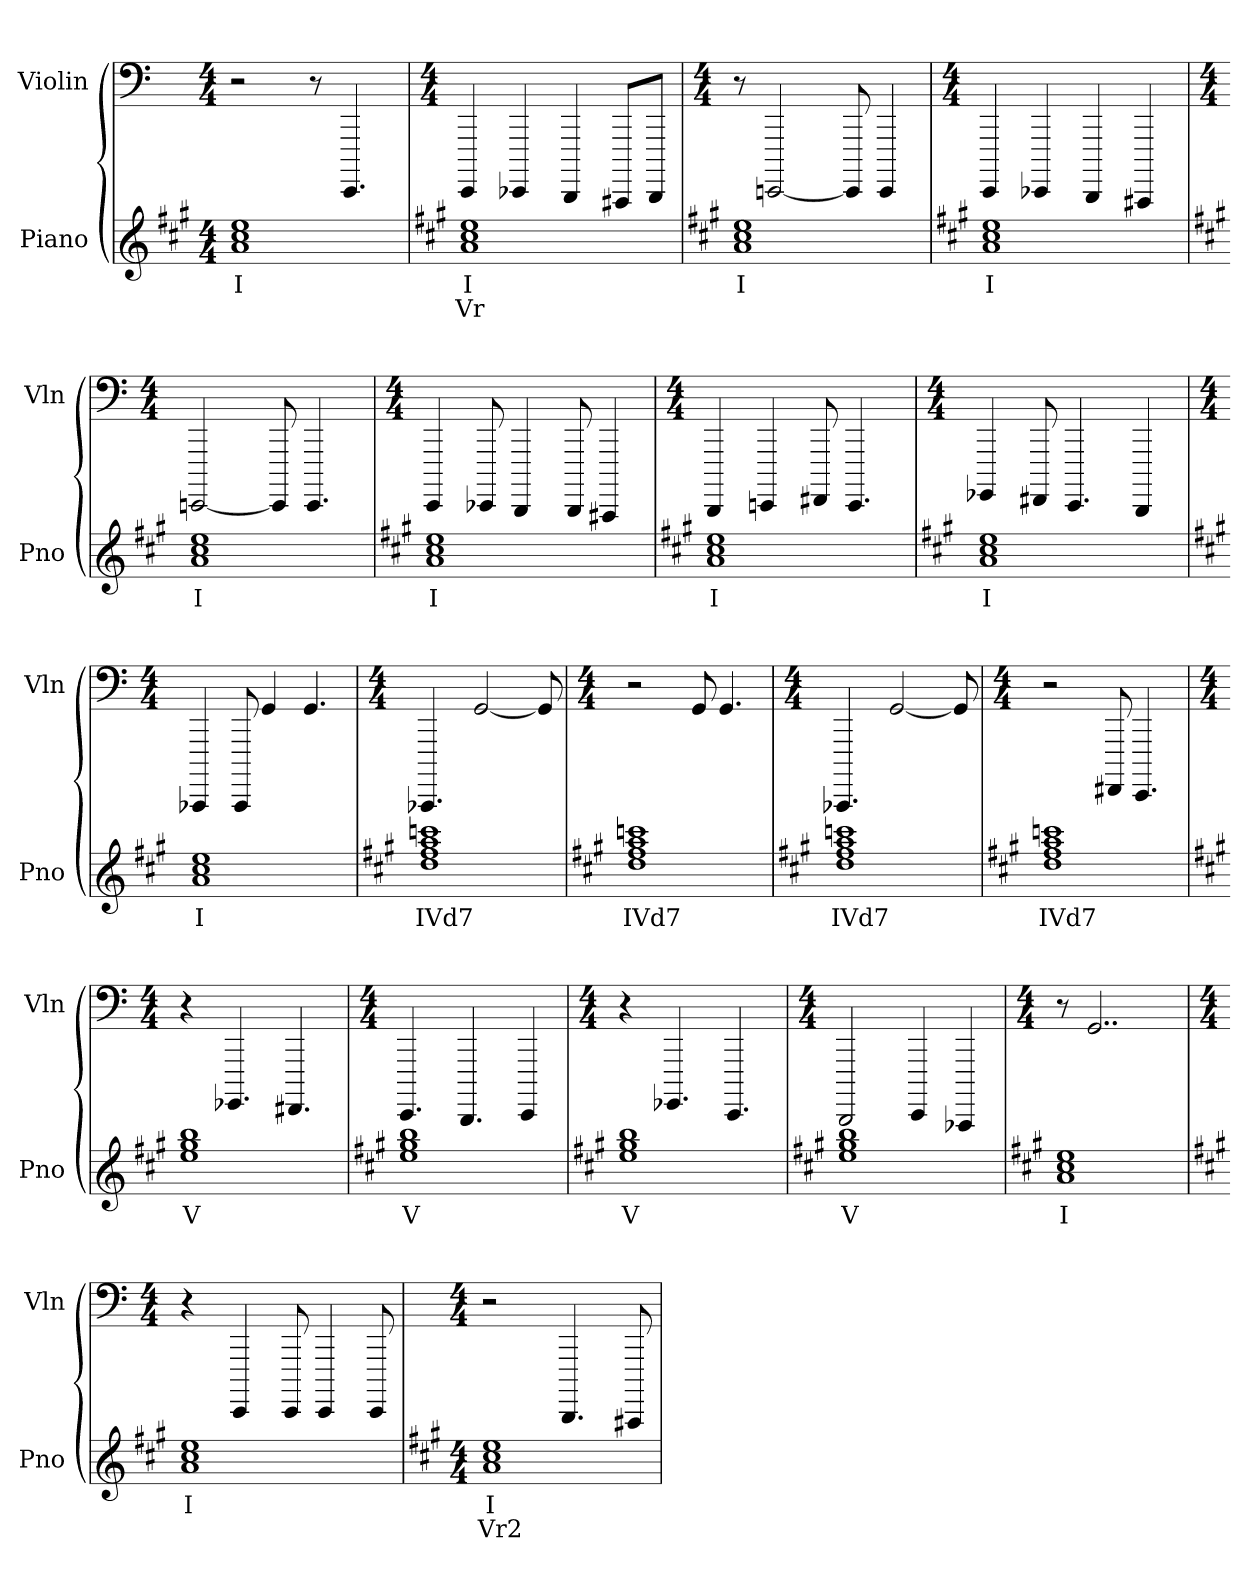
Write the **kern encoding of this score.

**kern	**text	**text	**kern
*part2	*part2	*part2	*part1
*staff2	*staff2	*staff2	*staff1
*I"Piano	*	*	*I"Violin
*I'Pno	*	*	*I'Vln
*k[f#c#g#]	*	*	*
*A:	*	*	*
*M4/4	*	*	*M4/4
=	=	=	=
1a 1cc# 1ee	I	.	2r
.	.	.	8r
.	.	.	4.EEEE
=	=	=	=
*k[f#c#g#]	*	*	*
*A:	*	*	*
*	*	*	*M4/4
1a 1cc# 1ee	I	Vr	4EEEE
.	.	.	4EEEE-X
.	.	.	4DDDD
.	.	.	8CCCC#XL
.	.	.	8DDDDJ
=	=	=	=
*k[f#c#g#]	*	*	*
*A:	*	*	*
*	*	*	*M4/4
1a 1cc# 1ee	I	.	8r
.	.	.	[2EEEEn
.	.	.	8EEEE]
.	.	.	4EEEE
=	=	=	=
*k[f#c#g#]	*	*	*
*A:	*	*	*
*	*	*	*M4/4
1a 1cc# 1ee	I	.	4EEEE
.	.	.	4EEEE-X
.	.	.	4DDDD
.	.	.	4CCCC#X
=	=	=	=
*k[f#c#g#]	*	*	*
*A:	*	*	*
*	*	*	*M4/4
1a 1cc# 1ee	I	.	[2EEEEn
.	.	.	8EEEE]
.	.	.	4.EEEE
=	=	=	=
*k[f#c#g#]	*	*	*
*A:	*	*	*
*	*	*	*M4/4
1a 1cc# 1ee	I	.	4EEEE
.	.	.	8EEEE-X
.	.	.	4DDDD
.	.	.	8DDDD
.	.	.	4CCCC#X
=	=	=	=
*k[f#c#g#]	*	*	*
*A:	*	*	*
*	*	*	*M4/4
1a 1cc# 1ee	I	.	4DDDD
.	.	.	4EEEEn
.	.	.	8FFFF#X
.	.	.	4.EEEE
=	=	=	=
*k[f#c#g#]	*	*	*
*A:	*	*	*
*	*	*	*M4/4
1a 1cc# 1ee	I	.	4GGGG-X
.	.	.	8FFFF#X
.	.	.	4.EEEE
.	.	.	4DDDD
=	=	=	=
*k[f#c#g#]	*	*	*
*A:	*	*	*
*	*	*	*M4/4
1a 1cc# 1ee	I	.	4CCCC-X
.	.	.	8CCCC-
.	.	.	4BBBBB
.	.	.	4.AAAAA
=	=	=	=
*k[f#c#g#]	*	*	*
*A:	*	*	*
*	*	*	*M4/4
1dd 1ff# 1aa 1cccn	IVd7	.	4.CCCC-X
.	.	.	[2FFFFFF#X
.	.	.	8FFFFFF#]
=	=	=	=
*k[f#c#g#]	*	*	*
*A:	*	*	*
*	*	*	*M4/4
1dd 1ff# 1aa 1cccn	IVd7	.	2r
.	.	.	8FFFFF#X
.	.	.	4.AAAAA
=	=	=	=
*k[f#c#g#]	*	*	*
*A:	*	*	*
*	*	*	*M4/4
1dd 1ff# 1aa 1cccn	IVd7	.	4.CCCC-X
.	.	.	[2FFFFFF#X
.	.	.	8FFFFFF#]
=	=	=	=
*k[f#c#g#]	*	*	*
*A:	*	*	*
*	*	*	*M4/4
1dd 1ff# 1aa 1cccn	IVd7	.	2r
.	.	.	8FFFF#X
.	.	.	4.EEEE
=	=	=	=
*k[f#c#g#]	*	*	*
*A:	*	*	*
*	*	*	*M4/4
1ee 1gg# 1bb	V	.	4r
.	.	.	4.GGGG-X
.	.	.	4.FFFF#X
=	=	=	=
*k[f#c#g#]	*	*	*
*A:	*	*	*
*	*	*	*M4/4
1ee 1gg# 1bb	V	.	4.EEEE
.	.	.	4.DDDD
.	.	.	4EEEE
=	=	=	=
*k[f#c#g#]	*	*	*
*A:	*	*	*
*	*	*	*M4/4
1ee 1gg# 1bb	V	.	4r
.	.	.	4.GGGG-X
.	.	.	4.EEEE
=	=	=	=
*k[f#c#g#]	*	*	*
*A:	*	*	*
*	*	*	*M4/4
1ee 1gg# 1bb	V	.	2DDDD
.	.	.	4EEEE
.	.	.	4CCCC-X
=	=	=	=
*k[f#c#g#]	*	*	*
*A:	*	*	*
*	*	*	*M4/4
1a 1cc# 1ee	I	.	8r
.	.	.	2..AAAAA
=	=	=	=
*k[f#c#g#]	*	*	*
*A:	*	*	*
*	*	*	*M4/4
1a 1cc# 1ee	I	.	4r
.	.	.	4EEEE
.	.	.	8EEEE
.	.	.	4EEEE
.	.	.	8EEEE
=	=	=	=
*k[f#c#g#]	*	*	*
*A:	*	*	*
*M4/4	*	*	*M4/4
1a 1cc# 1ee	I	Vr2	2r
.	.	.	4.DDDD
.	.	.	8CCCC#X
=	=	=	=
*-	*-	*-	*-
